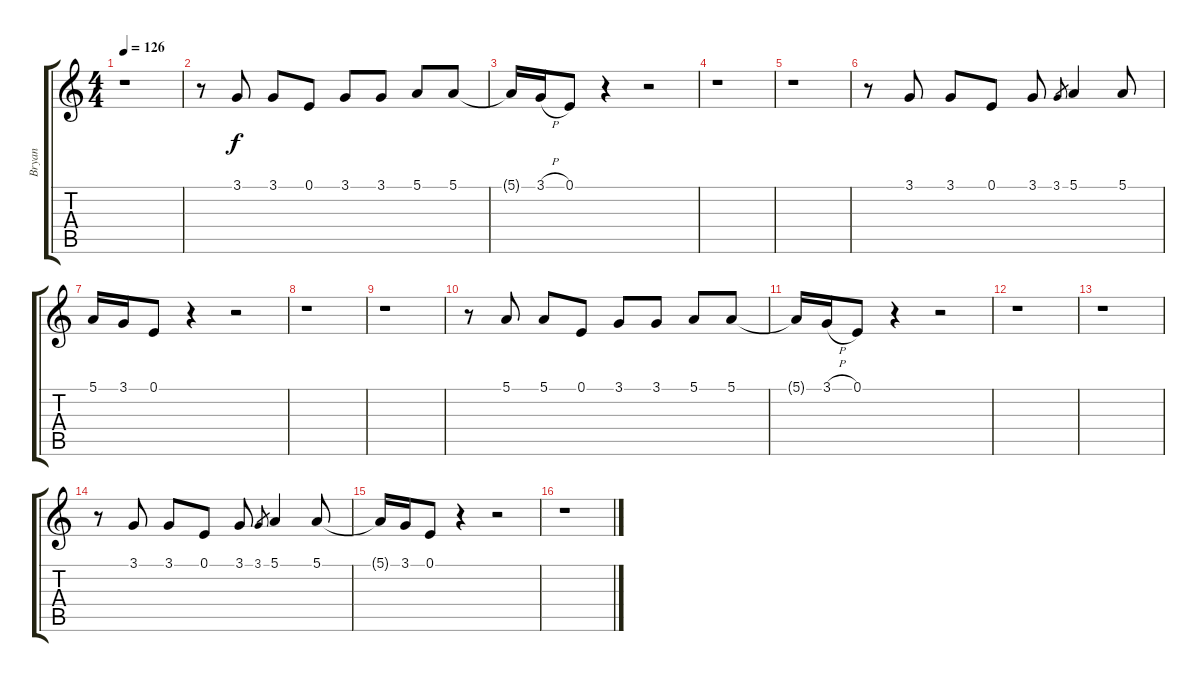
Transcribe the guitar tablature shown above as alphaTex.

\track ("Bryan" "Bryan") {instrument cello}
\staff {score tabs}
\tuning (E4 B3 G3 D3 A2 E2) {hide}
\ts (4 4)
\tempo 126
\clef g2
\ks c
r.1{dy f} |
r.8 3.1.8 3.1.8 0.1.8 3.1.8 3.1.8 5.1.8 5.1.8 |
5.1{t}.16 3.1{h}.16 0.1.8 r.4 r.2 |
r.1 |
r.1 |
r.8 3.1.8 3.1.8 0.1.8 3.1.8 3.1.8{gr} 5.1.4 5.1.8 |
5.1.16 3.1.16 0.1.8 r.4 r.2 |
r.1 |
r.1 |
r.8 5.1.8 5.1.8 0.1.8 3.1.8 3.1.8 5.1.8 5.1.8 |
5.1{t}.16 3.1{h}.16 0.1.8 r.4 r.2 |
r.1 |
r.1 |
r.8 3.1.8 3.1.8 0.1.8 3.1.8 3.1.8{gr} 5.1.4 5.1.8 |
5.1{t}.16 3.1.16 0.1.8 r.4 r.2 |
r.1
